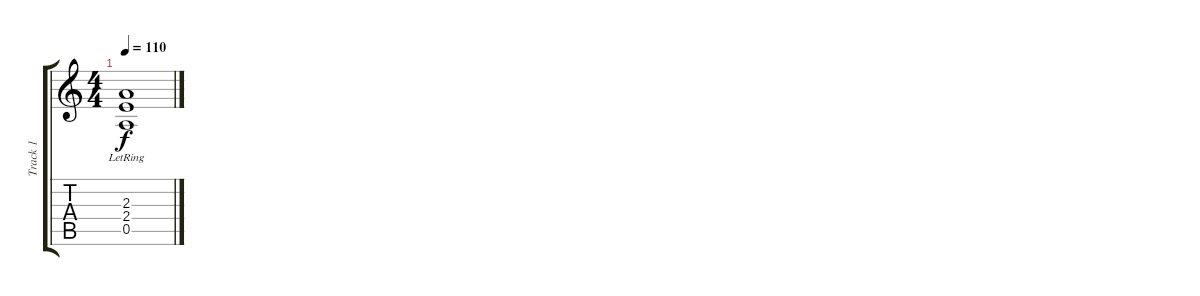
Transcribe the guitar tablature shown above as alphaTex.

\track ("Track 1" "Track 1") {instrument electricguitarjazz}
\staff {score tabs}
\tuning (E4 B3 G3 D3 A2 E2) {hide}
\ts (4 4)
\tempo 110
\clef g2
\ks c
(2.3{lr} 2.4{lr} 0.5{lr}).1{dy f}
